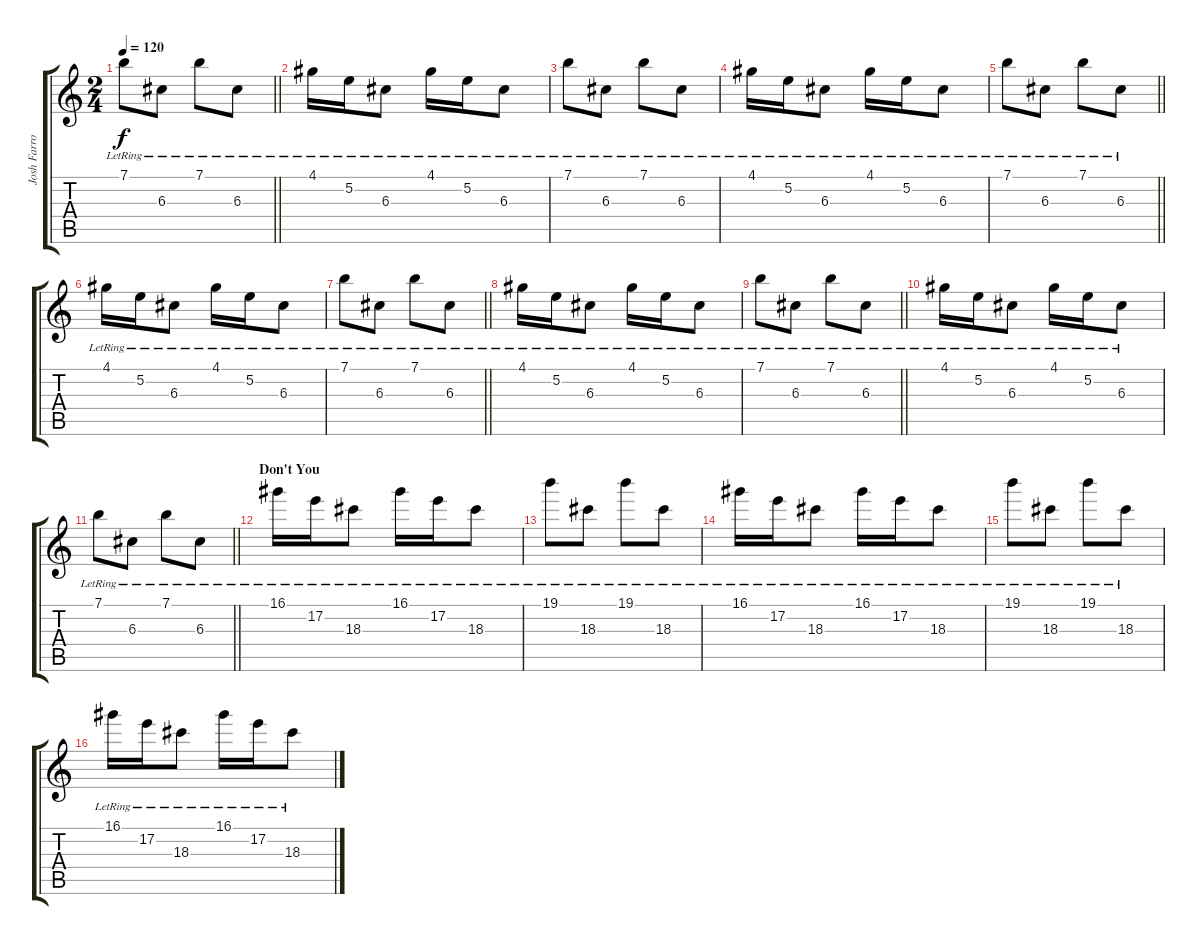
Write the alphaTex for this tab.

\track ("Josh Farro" "Josh Farro") {instrument electricguitarjazz}
\staff {score tabs}
\tuning (E4 B3 G3 D3 A2 E2) {hide}
\ts (2 4)
\tempo 120
\clef g2
\barLineRight lightlight
\ks c
7.1{lr}.8{dy f} 6.3{lr}.8 7.1{lr}.8 6.3{lr}.8 |
4.1{lr}.16 5.2{lr}.16 6.3{lr}.8 4.1{lr}.16 5.2{lr}.16 6.3{lr}.8 |
7.1{lr}.8 6.3{lr}.8 7.1{lr}.8 6.3{lr}.8 |
4.1{lr}.16 5.2{lr}.16 6.3{lr}.8 4.1{lr}.16 5.2{lr}.16 6.3{lr}.8 |
\barLineRight lightlight
7.1{lr}.8 6.3{lr}.8 7.1{lr}.8 6.3{lr}.8 |
4.1{lr}.16 5.2{lr}.16 6.3{lr}.8 4.1{lr}.16 5.2{lr}.16 6.3{lr}.8 |
\barLineRight lightlight
7.1{lr}.8 6.3{lr}.8 7.1{lr}.8 6.3{lr}.8 |
4.1{lr}.16 5.2{lr}.16 6.3{lr}.8 4.1{lr}.16 5.2{lr}.16 6.3{lr}.8 |
\barLineRight lightlight
7.1{lr}.8 6.3{lr}.8 7.1{lr}.8 6.3{lr}.8 |
4.1{lr}.16 5.2{lr}.16 6.3{lr}.8 4.1{lr}.16 5.2{lr}.16 6.3{lr}.8 |
\barLineRight lightlight
7.1{lr}.8 6.3{lr}.8 7.1{lr}.8 6.3{lr}.8 |
\section ("" "Don't You")
16.1{lr}.16 17.2{lr}.16 18.3{lr}.8 16.1{lr}.16 17.2{lr}.16 18.3{lr}.8 |
19.1{lr}.8 18.3{lr}.8 19.1{lr}.8 18.3{lr}.8 |
16.1{lr}.16 17.2{lr}.16 18.3{lr}.8 16.1{lr}.16 17.2{lr}.16 18.3{lr}.8 |
19.1{lr}.8 18.3{lr}.8 19.1{lr}.8 18.3{lr}.8 |
16.1{lr}.16 17.2{lr}.16 18.3{lr}.8 16.1{lr}.16 17.2{lr}.16 18.3{lr}.8
